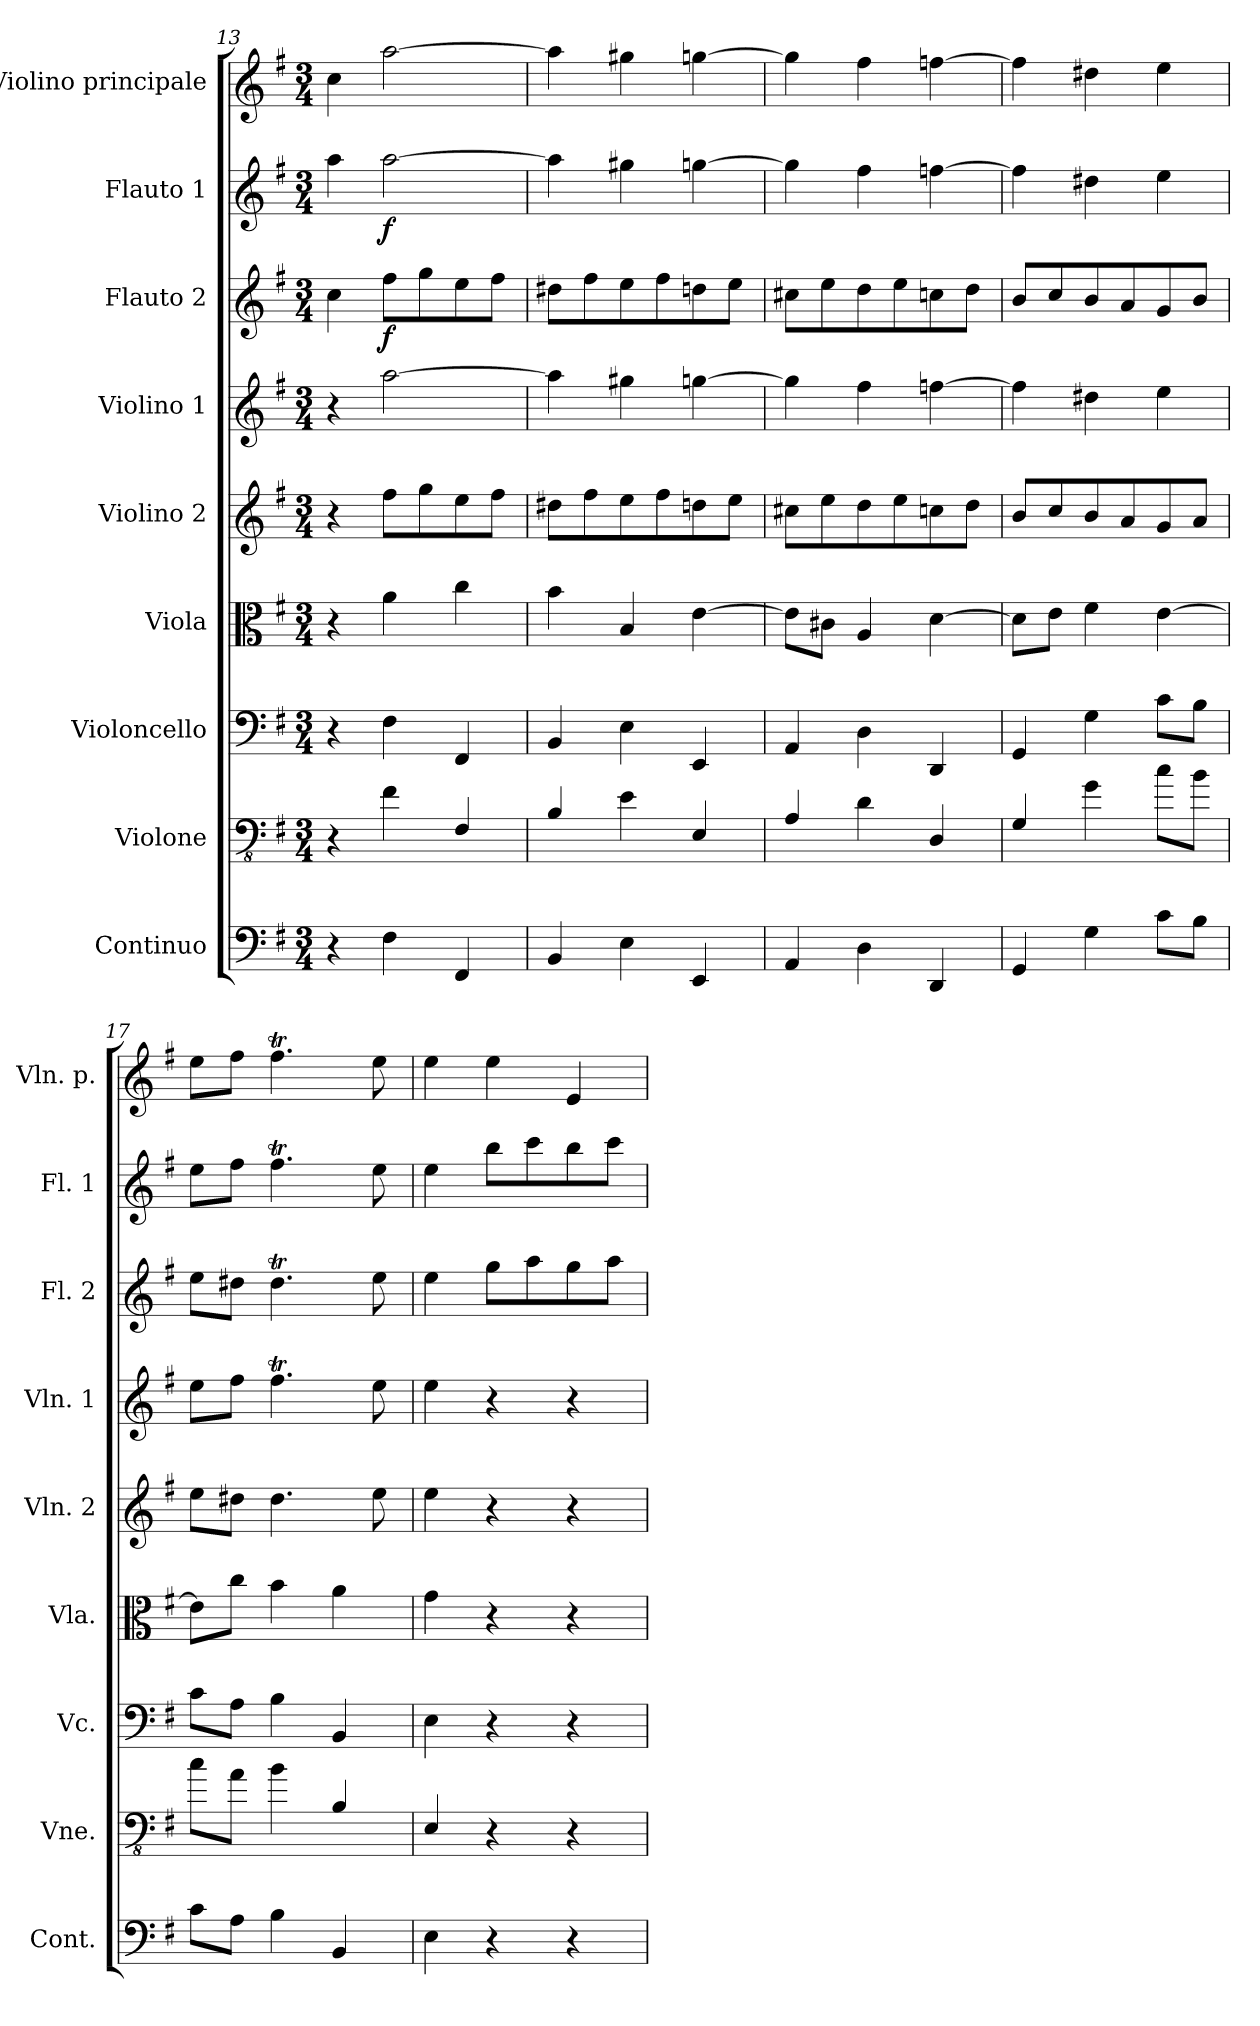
**kern	**kern	**kern	**kern	**kern	**kern	**kern	**dynam	**kern	**dynam	**kern
*part9	*part8	*part7	*part6	*part5	*part4	*part3	*part3	*part2	*part2	*part1
*staff9	*staff8	*staff7	*staff6	*staff5	*staff4	*staff3	*staff3	*staff2	*staff2	*staff1
*I"Continuo	*I"Violone	*I"Violoncello	*I"Viola	*I"Violino 2	*I"Violino 1	*I"Flauto 2	*	*I"Flauto 1	*	*I"Violino principale
*I'Cont.	*I'Vne.	*I'Vc.	*I'Vla.	*I'Vln. 2	*I'Vln. 1	*I'Fl. 2	*	*I'Fl. 1	*	*I'Vln. p.
*clefF4	*clefFv4	*clefF4	*clefC3	*clefG2	*clefG2	*clefG2	*	*clefG2	*	*clefG2
*	*ITrd7c12	*	*	*	*	*	*	*	*	*
*k[f#]	*k[f#]	*k[f#]	*k[f#]	*k[f#]	*k[f#]	*k[f#]	*	*k[f#]	*	*k[f#]
*M3/4	*M3/4	*M3/4	*M3/4	*M3/4	*M3/4	*M3/4	*	*M3/4	*	*M3/4
=13	=13	=13	=13	=13	=13	=13	=13	=13	=13	=13
4r	4r	4r	4r	4r	4r	4cc\	.	4aa\	.	4cc\
!	!	!	!	!	!	!	!LO:DY:b	!	!LO:DY:b	!
4F#\	4FF#\	4F#\	4a\	8ff#\L	[2aa\	8ff#\L	f	[2aa\	f	[2aa\
.	.	.	.	8gg\	.	8gg\	.	.	.	.
4FF#/	4FFF#/	4FF#/	4cc\	8ee\	.	8ee\	.	.	.	.
.	.	.	.	8ff#\J	.	8ff#\J	.	.	.	.
=14	=14	=14	=14	=14	=14	=14	=14	=14	=14	=14
4BB/	4BBB/	4BB/	4b\	8dd#X\L	4aa\]	8dd#X\L	.	4aa\]	.	4aa\]
.	.	.	.	8ff#\	.	8ff#\	.	.	.	.
4E\	4EE\	4E\	4B/	8ee\	4gg#X\	8ee\	.	4gg#X\	.	4gg#X\
.	.	.	.	8ff#\	.	8ff#\	.	.	.	.
4EE/	4EEE/	4EE/	[4e\	8ddn\	[4ggn\	8ddn\	.	[4ggn\	.	[4ggn\
.	.	.	.	8ee\J	.	8ee\J	.	.	.	.
=15	=15	=15	=15	=15	=15	=15	=15	=15	=15	=15
4AA/	4AAA/	4AA/	8e\L]	8cc#X\L	4gg\]	8cc#X\L	.	4gg\]	.	4gg\]
.	.	.	8c#X\J	8ee\	.	8ee\	.	.	.	.
4D\	4DD\	4D\	4A/	8dd\	4ff#\	8dd\	.	4ff#\	.	4ff#\
.	.	.	.	8ee\	.	8ee\	.	.	.	.
4DD/	4DDD/	4DD/	[4d\	8ccn\	[4ffn\	8ccn\	.	[4ffn\	.	[4ffn\
.	.	.	.	8dd\J	.	8dd\J	.	.	.	.
=16	=16	=16	=16	=16	=16	=16	=16	=16	=16	=16
4GG/	4GGG/	4GG/	8d\L]	8b/L	4ff\]	8b/L	.	4ff\]	.	4ff\]
.	.	.	8e\J	8cc/	.	8cc/	.	.	.	.
4G\	4GG\	4G\	4f#\	8b/	4dd#X\	8b/	.	4dd#X\	.	4dd#X\
.	.	.	.	8a/	.	8a/	.	.	.	.
8c\L	8C\L	8c\L	[4e\	8g/	4ee\	8g/	.	4ee\	.	4ee\
8B\J	8BB\J	8B\J	.	8a/J	.	8b/J	.	.	.	.
=17	=17	=17	=17	=17	=17	=17	=17	=17	=17	=17
8c\L	8C\L	8c\L	8e\L]	8ee\L	8ee\L	8ee\L	.	8ee\L	.	8ee\L
8A\J	8AA\J	8A\J	8cc\J	8dd#X\J	8ff#\J	8dd#X\J	.	8ff#\J	.	8ff#\J
4B\	4BB\	4B\	4b\	4.dd#\	4.ff#t\	4.dd#t\	.	4.ff#t\	.	4.ff#t\
4BB/	4BBB/	4BB/	4a\	.	.	.	.	.	.	.
.	.	.	.	8ee\	8ee\	8ee\	.	8ee\	.	8ee\
=18	=18	=18	=18	=18	=18	=18	=18	=18	=18	=18
4E\	4EEE/	4E\	4g\	4ee\	4ee\	4ee\	.	4ee\	.	4ee\
4r	4r	4r	4r	4r	4r	8gg\L	.	8bb\L	.	4ee\
.	.	.	.	.	.	8aa\	.	8ccc\	.	.
4r	4r	4r	4r	4r	4r	8gg\	.	8bb\	.	4e/
.	.	.	.	.	.	8aa\J	.	8ccc\J	.	.
=	=	=	=	=	=	=	=	=	=	=
*-	*-	*-	*-	*-	*-	*-	*-	*-	*-	*-
